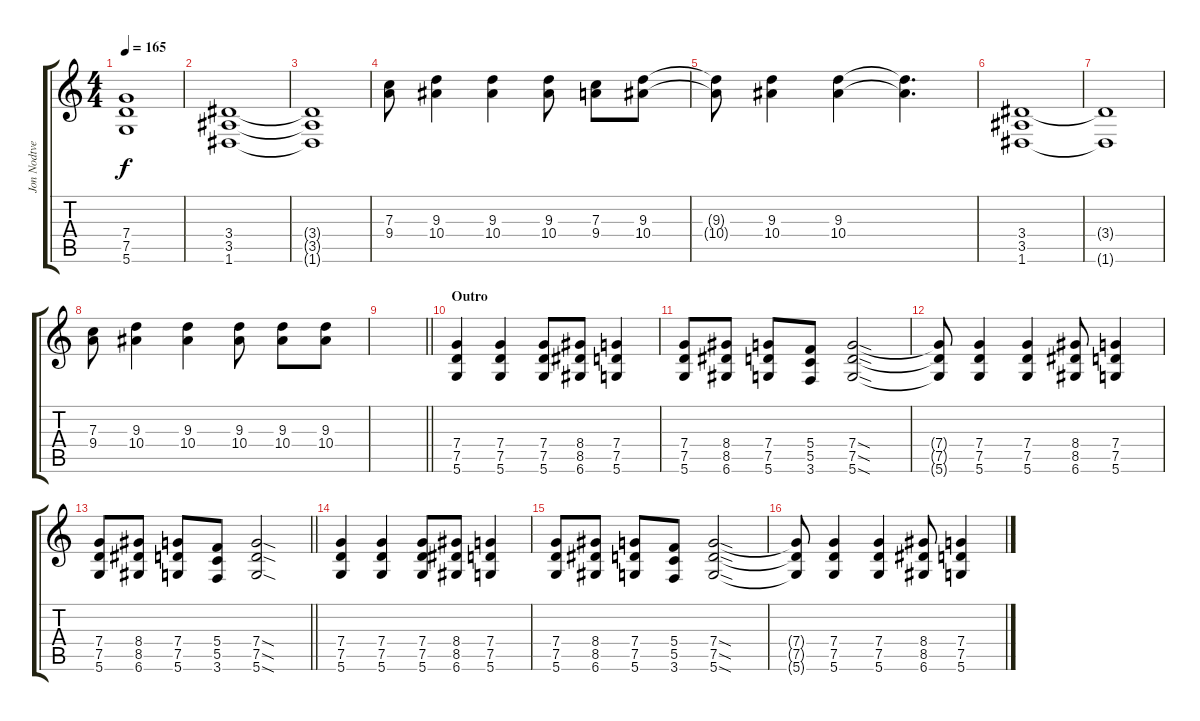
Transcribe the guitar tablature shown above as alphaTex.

\track ("Jon Nodtveidt 2" "Jon Nodtve") {instrument distortionguitar}
\staff {score tabs}
\tuning (D4 A3 F3 C3 G2 D2) {hide}
\ts (4 4)
\tempo 165
\clef g2
\ks c
(7.4{t} 7.5{t} 5.6{t}).1{dy f} |
(3.4 3.5 1.6).1 |
(3.4{t} 3.5{t} 1.6{t}).1 |
(7.3 9.4).8 (9.3 10.4).4 (9.3 10.4).4 (9.3 10.4).8 (7.3 9.4).8 (9.3 10.4).8 |
(9.3{t} 10.4{t}).8 (9.3 10.4).4 (9.3 10.4).4 (9.3{t} 10.4{t}).4{d} |
(3.4 3.5 1.6).1 |
(3.4{t} 1.6{t}).1 |
(7.3 9.4).8 (9.3 10.4).4 (9.3 10.4).4 (9.3 10.4).8 (9.3 10.4).8 (9.3 10.4).8 |
\barLineRight lightlight
|
\section ("" "Outro")
(7.4 7.5 5.6).4 (7.4 7.5 5.6).4 (7.4 7.5 5.6).8 (8.4 8.5 6.6).8 (7.4 7.5 5.6).4 |
(7.4 7.5 5.6).8 (8.4 8.5 6.6).8 (7.4 7.5 5.6).8 (5.4 5.5 3.6).8 (7.4{sod} 7.5{sod} 5.6{sod}).2 |
(7.4{t} 7.5{t} 5.6{t}).8 (7.4 7.5 5.6).4 (7.4 7.5 5.6).4 (8.4 8.5 6.6).8 (7.4 7.5 5.6).4 |
\barLineRight lightlight
(7.4 7.5 5.6).8 (8.4 8.5 6.6).8 (7.4 7.5 5.6).8 (5.4 5.5 3.6).8 (7.4{sod} 7.5{sod} 5.6{sod}).2 |
(7.4 7.5 5.6).4 (7.4 7.5 5.6).4 (7.4 7.5 5.6).8 (8.4 8.5 6.6).8 (7.4 7.5 5.6).4 |
(7.4 7.5 5.6).8 (8.4 8.5 6.6).8 (7.4 7.5 5.6).8 (5.4 5.5 3.6).8 (7.4{sod} 7.5{sod} 5.6{sod}).2 |
(7.4{t} 7.5{t} 5.6{t}).8 (7.4 7.5 5.6).4 (7.4 7.5 5.6).4 (8.4 8.5 6.6).8 (7.4 7.5 5.6).4
